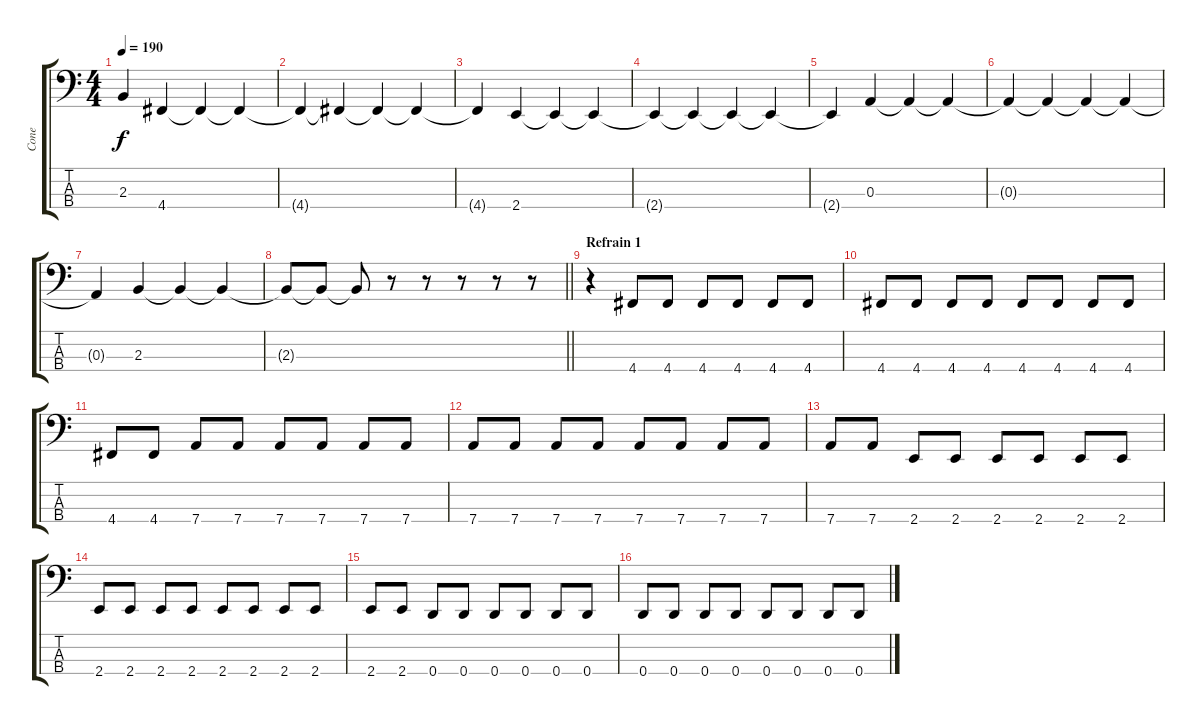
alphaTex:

\track ("Cone" "Cone") {instrument electricbasspick}
\staff {score tabs}
\tuning (G2 D2 A1 D1) {hide}
\ts (4 4)
\tempo 190
\clef f4
\ks c
2.3{t}.4{dy f} 4.4.4 4.4{t}.4 4.4{t}.4 |
4.4{t}.4 4.4{t}.4 4.4{t}.4 4.4{t}.4 |
4.4{t}.4 2.4.4 2.4{t}.4 2.4{t}.4 |
2.4{t}.4 2.4{t}.4 2.4{t}.4 2.4{t}.4 |
2.4{t}.4 0.3.4 0.3{t}.4 0.3{t}.4 |
0.3{t}.4 0.3{t}.4 0.3{t}.4 0.3{t}.4 |
0.3{t}.4 2.3.4 2.3{t}.4 2.3{t}.4 |
\barLineRight lightlight
2.3{t}.8 2.3{t}.8 2.3{t}.8 r.8 r.8 r.8 r.8 r.8 |
\section ("" "Refrain 1")
r.4 4.4.8 4.4.8 4.4.8 4.4.8 4.4.8 4.4.8 |
4.4.8 4.4.8 4.4.8 4.4.8 4.4.8 4.4.8 4.4.8 4.4.8 |
4.4.8 4.4.8 7.4.8 7.4.8 7.4.8 7.4.8 7.4.8 7.4.8 |
7.4.8 7.4.8 7.4.8 7.4.8 7.4.8 7.4.8 7.4.8 7.4.8 |
7.4.8 7.4.8 2.4.8 2.4.8 2.4.8 2.4.8 2.4.8 2.4.8 |
2.4.8 2.4.8 2.4.8 2.4.8 2.4.8 2.4.8 2.4.8 2.4.8 |
2.4.8 2.4.8 0.4.8 0.4.8 0.4.8 0.4.8 0.4.8 0.4.8 |
0.4.8 0.4.8 0.4.8 0.4.8 0.4.8 0.4.8 0.4.8 0.4.8
